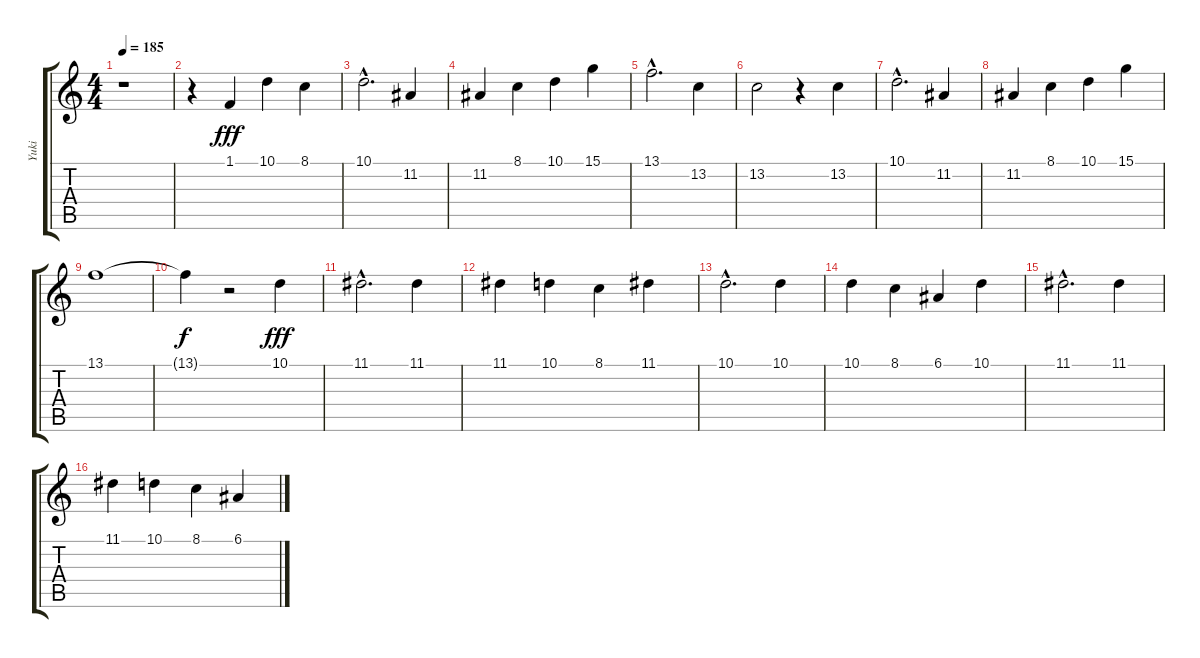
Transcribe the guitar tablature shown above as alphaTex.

\track ("Yuki" "Yuki") {instrument tenorsax}
\staff {score tabs}
\tuning (E4 B3 G3 D3 A2 E2) {hide}
\ts (4 4)
\tempo 185
\clef g2
\ks c
r.1{dy f} |
r.4 1.1.4{dy fff} 10.1.4 8.1.4 |
10.1{hac}.2{d} 11.2.4 |
11.2.4 8.1.4 10.1.4 15.1.4 |
13.1{hac}.2{d} 13.2.4 |
13.2.2 r.4 13.2.4 |
10.1{hac}.2{d} 11.2.4 |
11.2.4 8.1.4 10.1.4 15.1.4 |
13.1.1 |
13.1{t}.4{dy f} r.2 10.1.4{dy fff} |
11.1{hac}.2{d} 11.1.4 |
11.1.4 10.1.4 8.1.4 11.1.4 |
10.1{hac}.2{d} 10.1.4 |
10.1.4 8.1.4 6.1.4 10.1.4 |
11.1{hac}.2{d} 11.1.4 |
11.1.4 10.1.4 8.1.4 6.1.4
